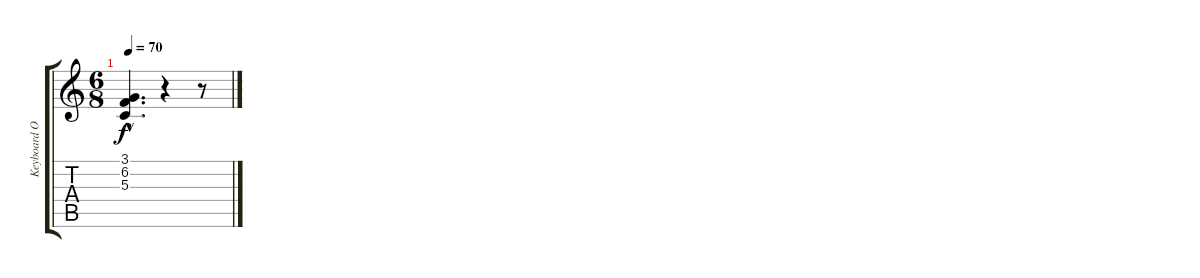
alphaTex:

\track ("Keyboard Organ" "Keyboard O") {instrument drawbarorgan}
\staff {score tabs}
\tuning (E4 B3 G3 D3 A2 E2) {hide}
\ts (6 8)
\tempo 70
\clef g2
\ks c
(3.1{hac t} 6.2{hac t} 5.3{hac t}).4{d dy f} r.4 r.8
